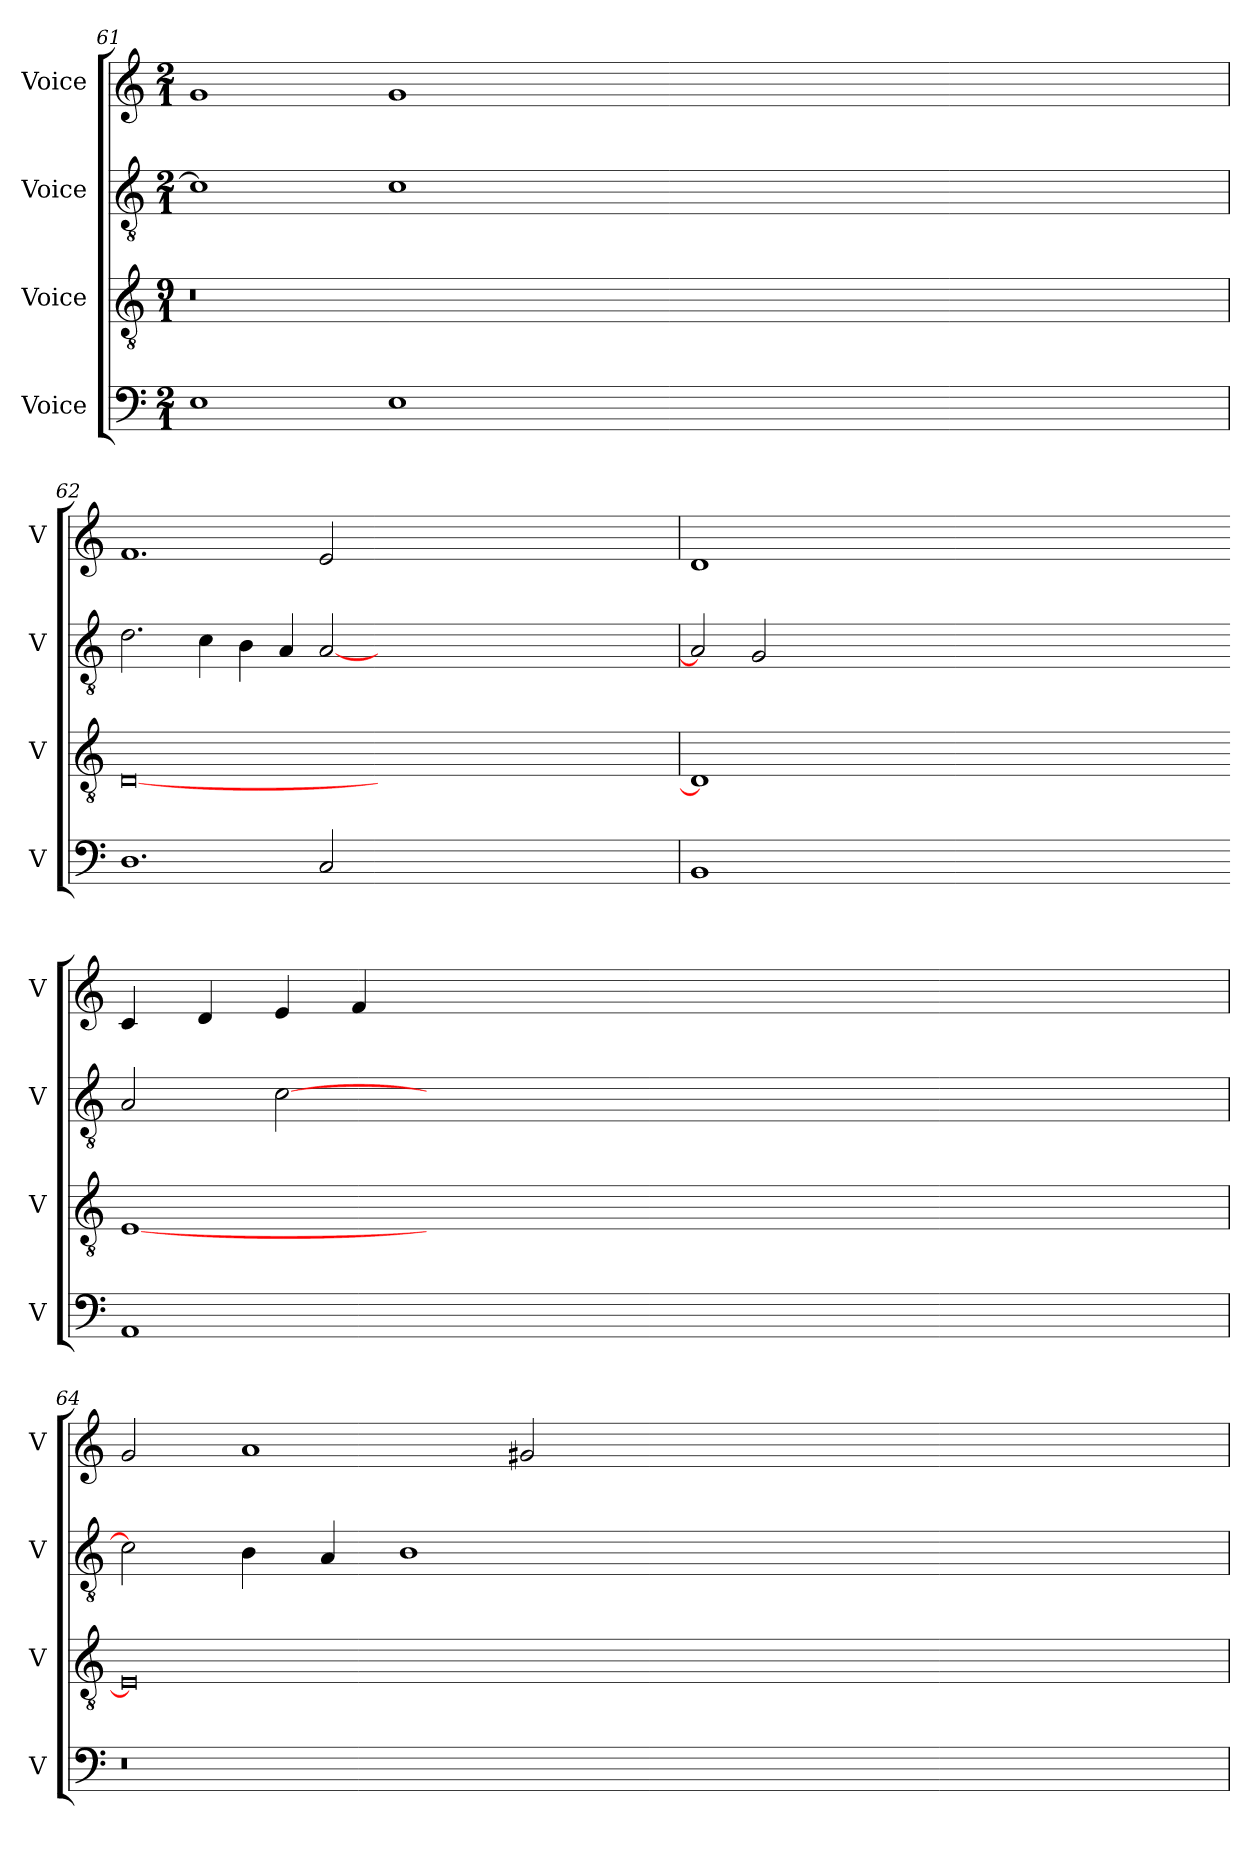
**kern	**kern	**kern	**kern
*part4	*part3	*part2	*part1
*staff4	*staff3	*staff2	*staff1
*I"Voice	*I"Voice	*I"Voice	*I"Voice
*I'V	*I'V	*I'V	*I'V
*clefF4	*clefGv2	*clefGv2	*clefG2
*k[]	*k[]	*k[]	*k[]
*M2/1	*M9/1	*M2/1	*M2/1
=61	=61	=61	=61
1E	0r	1c]	1g
1E	.	1c	1g
1%7ryy	1%7ryy	1%7ryy	1%7ryy
!!LO:PB:g=z
=62	=62	=62	=62
1.D	[0D	2.d\	1.f
.	.	4c\	.
.	.	4B\	.
.	.	4A/	.
2C/	.	[2A/	2e/
1%7ryy	1%7ryy	1%7ryy	1%7ryy
=63	=63	=63	=63
1BB	1D]	2A/]	1d
.	.	2G/	.
1ryy	4ryy	1ryy	1ryy
.	4%31ryy	.	.
1%7ryy	.	1%7ryy	1%7ryy
!!LO:LB:g=z
=-	=-	=-	=-
1AA	[1E	2A/	4c/
.	.	.	4d/
.	.	[2c\	4e/
.	.	.	4f/
1ryy	4ryy	1ryy	1ryy
.	4%31ryy	.	.
1%7ryy	.	1%7ryy	1%7ryy
=64	=64	=64	=64
0r	0E]	2c\]	2g/
.	.	4B\	1a
.	.	4A/	.
.	.	1B	.
.	.	.	2g#X/
1%7ryy	1%7ryy	1%7ryy	1%7ryy
=	=	=	=
*-	*-	*-	*-
